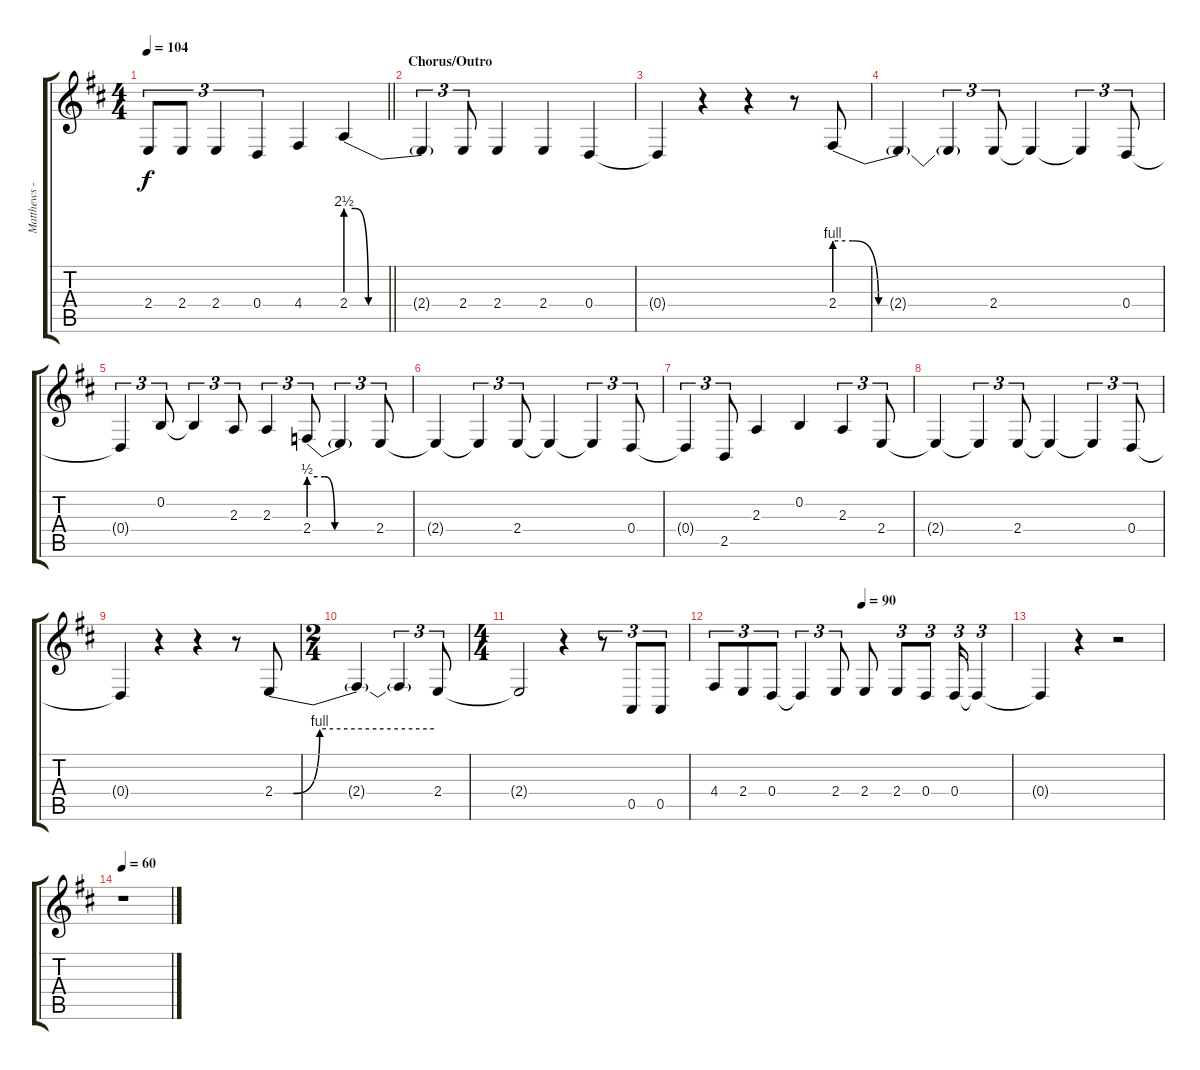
\track ("Matthews - Vocals" "Matthews -") {instrument violin}
\staff {score tabs}
\tuning (E4 B3 G3 D3 A2 E2) {hide}
\ts (4 4)
\tempo 104
\clef g2
\barLineRight lightlight
\ks d
2.4.8{tu (3 2) dy f} 2.4.8{tu (3 2)} 2.4.4{tu (3 2)} 0.4.4{tu (3 2)} 4.4.4 2.4{be (custom 0 10 5 10 12 0 40 0 60 0)}.4 |
\section ("" "Chorus/Outro")
2.4{t}.4{tu (3 2)} 2.4.8{tu (3 2)} 2.4.4 2.4.4 0.4.4 |
0.4{t}.4 r.4 r.4 r.8 2.4{be (custom 0 4 7 4 17 0 40 0 60 0)}.8 |
2.4{t}.4 2.4{t}.4{tu (3 2)} 2.4.8{tu (3 2)} 2.4{t}.4 2.4{t}.4{tu (3 2)} 0.4.8{tu (3 2)} |
0.4{t}.4{tu (3 2)} 0.2.8{tu (3 2)} 0.2{t}.4{tu (3 2)} 2.3.8{tu (3 2)} 2.3.4{tu (3 2)} 2.4{be (custom 0 2 14 2 23 0 60 0)}.8{tu (3 2)} 2.4{t}.4{tu (3 2)} 2.4.8{tu (3 2)} |
2.4{t}.4 2.4{t}.4{tu (3 2)} 2.4.8{tu (3 2)} 2.4{t}.4 2.4{t}.4{tu (3 2)} 0.4.8{tu (3 2)} |
0.4{t}.4{tu (3 2)} 2.5.8{tu (3 2)} 2.3.4 0.2.4 2.3.4{tu (3 2)} 2.4.8{tu (3 2)} |
2.4{t}.4 2.4{t}.4{tu (3 2)} 2.4.8{tu (3 2)} 2.4{t}.4 2.4{t}.4{tu (3 2)} 0.4.8{tu (3 2)} |
0.4{t}.4 r.4 r.4 r.8 2.4{be (custom 0 0 7 0 17 4 60 4)}.8 |
\ts (2 4)
2.4{t}.4 2.4{t}.4{tu (3 2)} 2.4.8{tu (3 2)} |
\ts (4 4)
2.4{t}.2 r.4 r.8{tu (3 2)} 0.5.8{tu (3 2)} 0.5.8{tu (3 2)} |
\tempo (90 0.5)
4.4.8{tu (3 2)} 2.4.8{tu (3 2)} 0.4.8{tu (3 2)} 0.4{t}.4{tu (3 2)} 2.4.8{tu (3 2)} 2.4.8 2.4.8{tu (3 2)} 0.4.8{tu (3 2)} 0.4.16{tu (3 2)} 0.4{t}.4{tu (3 2)} |
0.4{t}.4 r.4 r.2 |
\tempo 60
r.1
